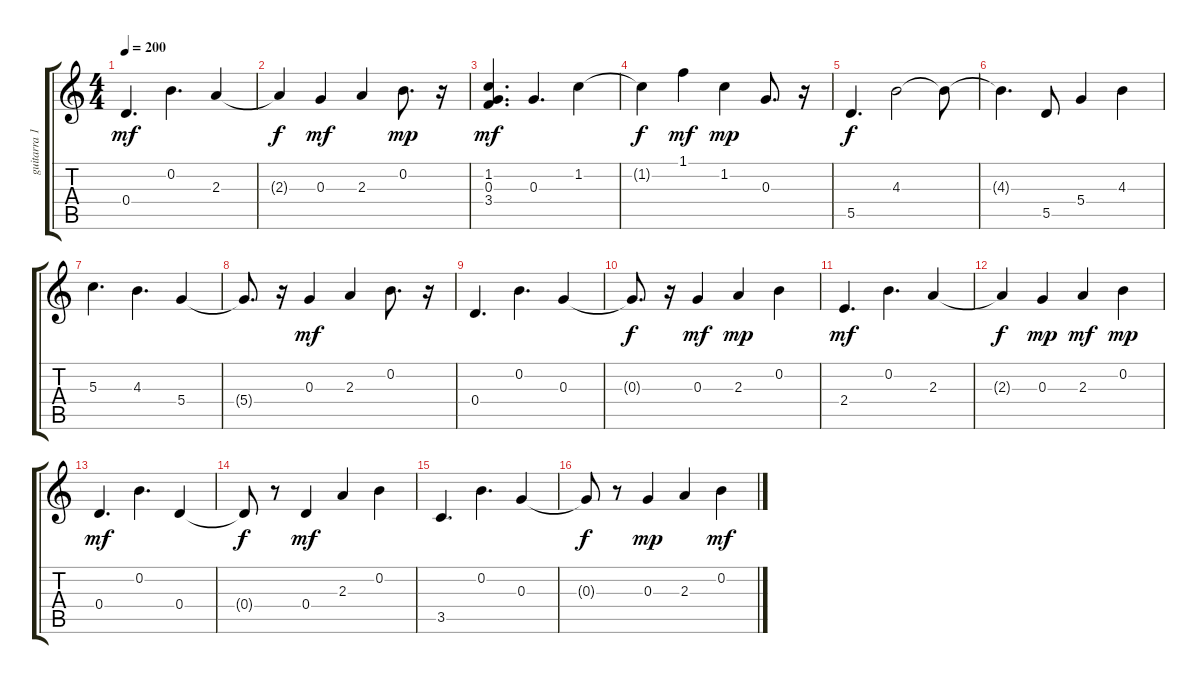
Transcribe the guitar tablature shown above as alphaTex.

\track ("guitarra 1" "guitarra 1") {instrument electricguitarclean}
\staff {score tabs}
\tuning (E4 B3 G3 D3 A2 E2) {hide}
\ts (4 4)
\tempo 200
\clef g2
\ks c
0.4.4{d dy mf} 0.2.4{d} 2.3.4 |
2.3{t}.4{dy f} 0.3.4{dy mf} 2.3.4 0.2.8{d dy mp} r.16 |
(1.2 0.3 3.4).4{d dy mf} 0.3.4{d} 1.2.4 |
1.2{t}.4{dy f} 1.1.4{dy mf} 1.2.4{dy mp} 0.3.8{d} r.16 |
5.5.4{d dy f} 4.3.2 4.3{t}.8 |
4.3{t}.4{d} 5.5.8 5.4.4 4.3.4 |
5.3.4{d} 4.3.4{d} 5.4.4 |
5.4{t}.8{d} r.16 0.3.4{dy mf} 2.3.4 0.2.8{d} r.16 |
0.4.4{d volume 10} 0.2.4{d} 0.3.4 |
0.3{t}.8{d dy f} r.16 0.3.4{dy mf} 2.3.4{dy mp} 0.2.4 |
2.4.4{d dy mf volume 8} 0.2.4{d} 2.3.4 |
2.3{t}.4{dy f} 0.3.4{dy mp} 2.3.4{dy mf} 0.2.4{dy mp} |
0.4.4{d dy mf volume 6} 0.2.4{d} 0.4.4 |
0.4{t}.8{dy f} r.8 0.4.4{dy mf} 2.3.4 0.2.4 |
3.5.4{d volume 4} 0.2.4{d} 0.3.4 |
0.3{t}.8{dy f} r.8 0.3.4{dy mp} 2.3.4 0.2.4{dy mf}
